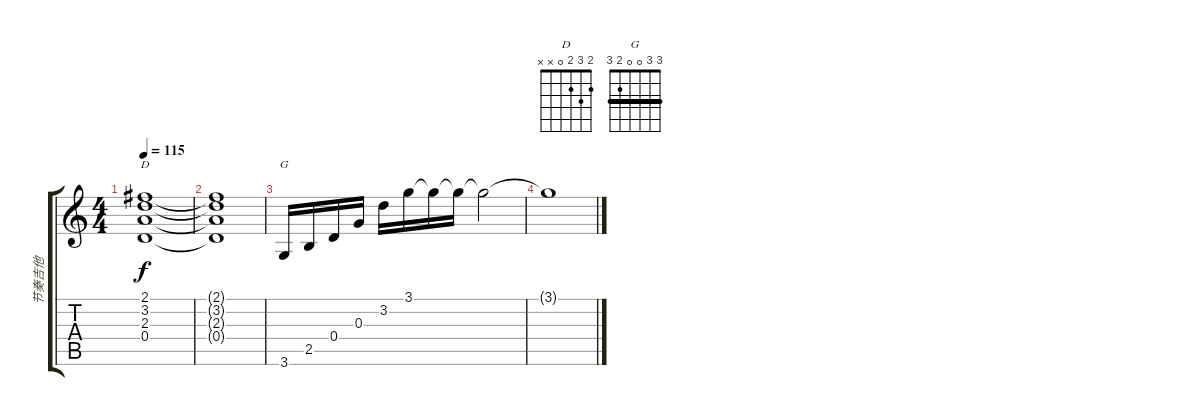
\track ("节奏吉他" "节奏吉他") {instrument acousticguitarnylon}
\staff {score tabs}
\tuning (E4 B3 G3 D3 A2 E2) {hide}
\chord ("D" 2 3 2 0 x x)
\chord ("G" 3 3 0 0 2 3) {barre 3}
\ts (4 4)
\tempo 115
\clef g2
\ks c
(2.1 3.2 2.3 0.4).1{ch "D" dy f} |
(2.1{t} 3.2{t} 2.3{t} 0.4{t}).1 |
3.6.16{ch "G"} 2.5.16 0.4.16 0.3.16 3.2.16 3.1.16 3.1{t}.16 3.1{t}.16 3.1{t}.2 |
3.1{t}.1
